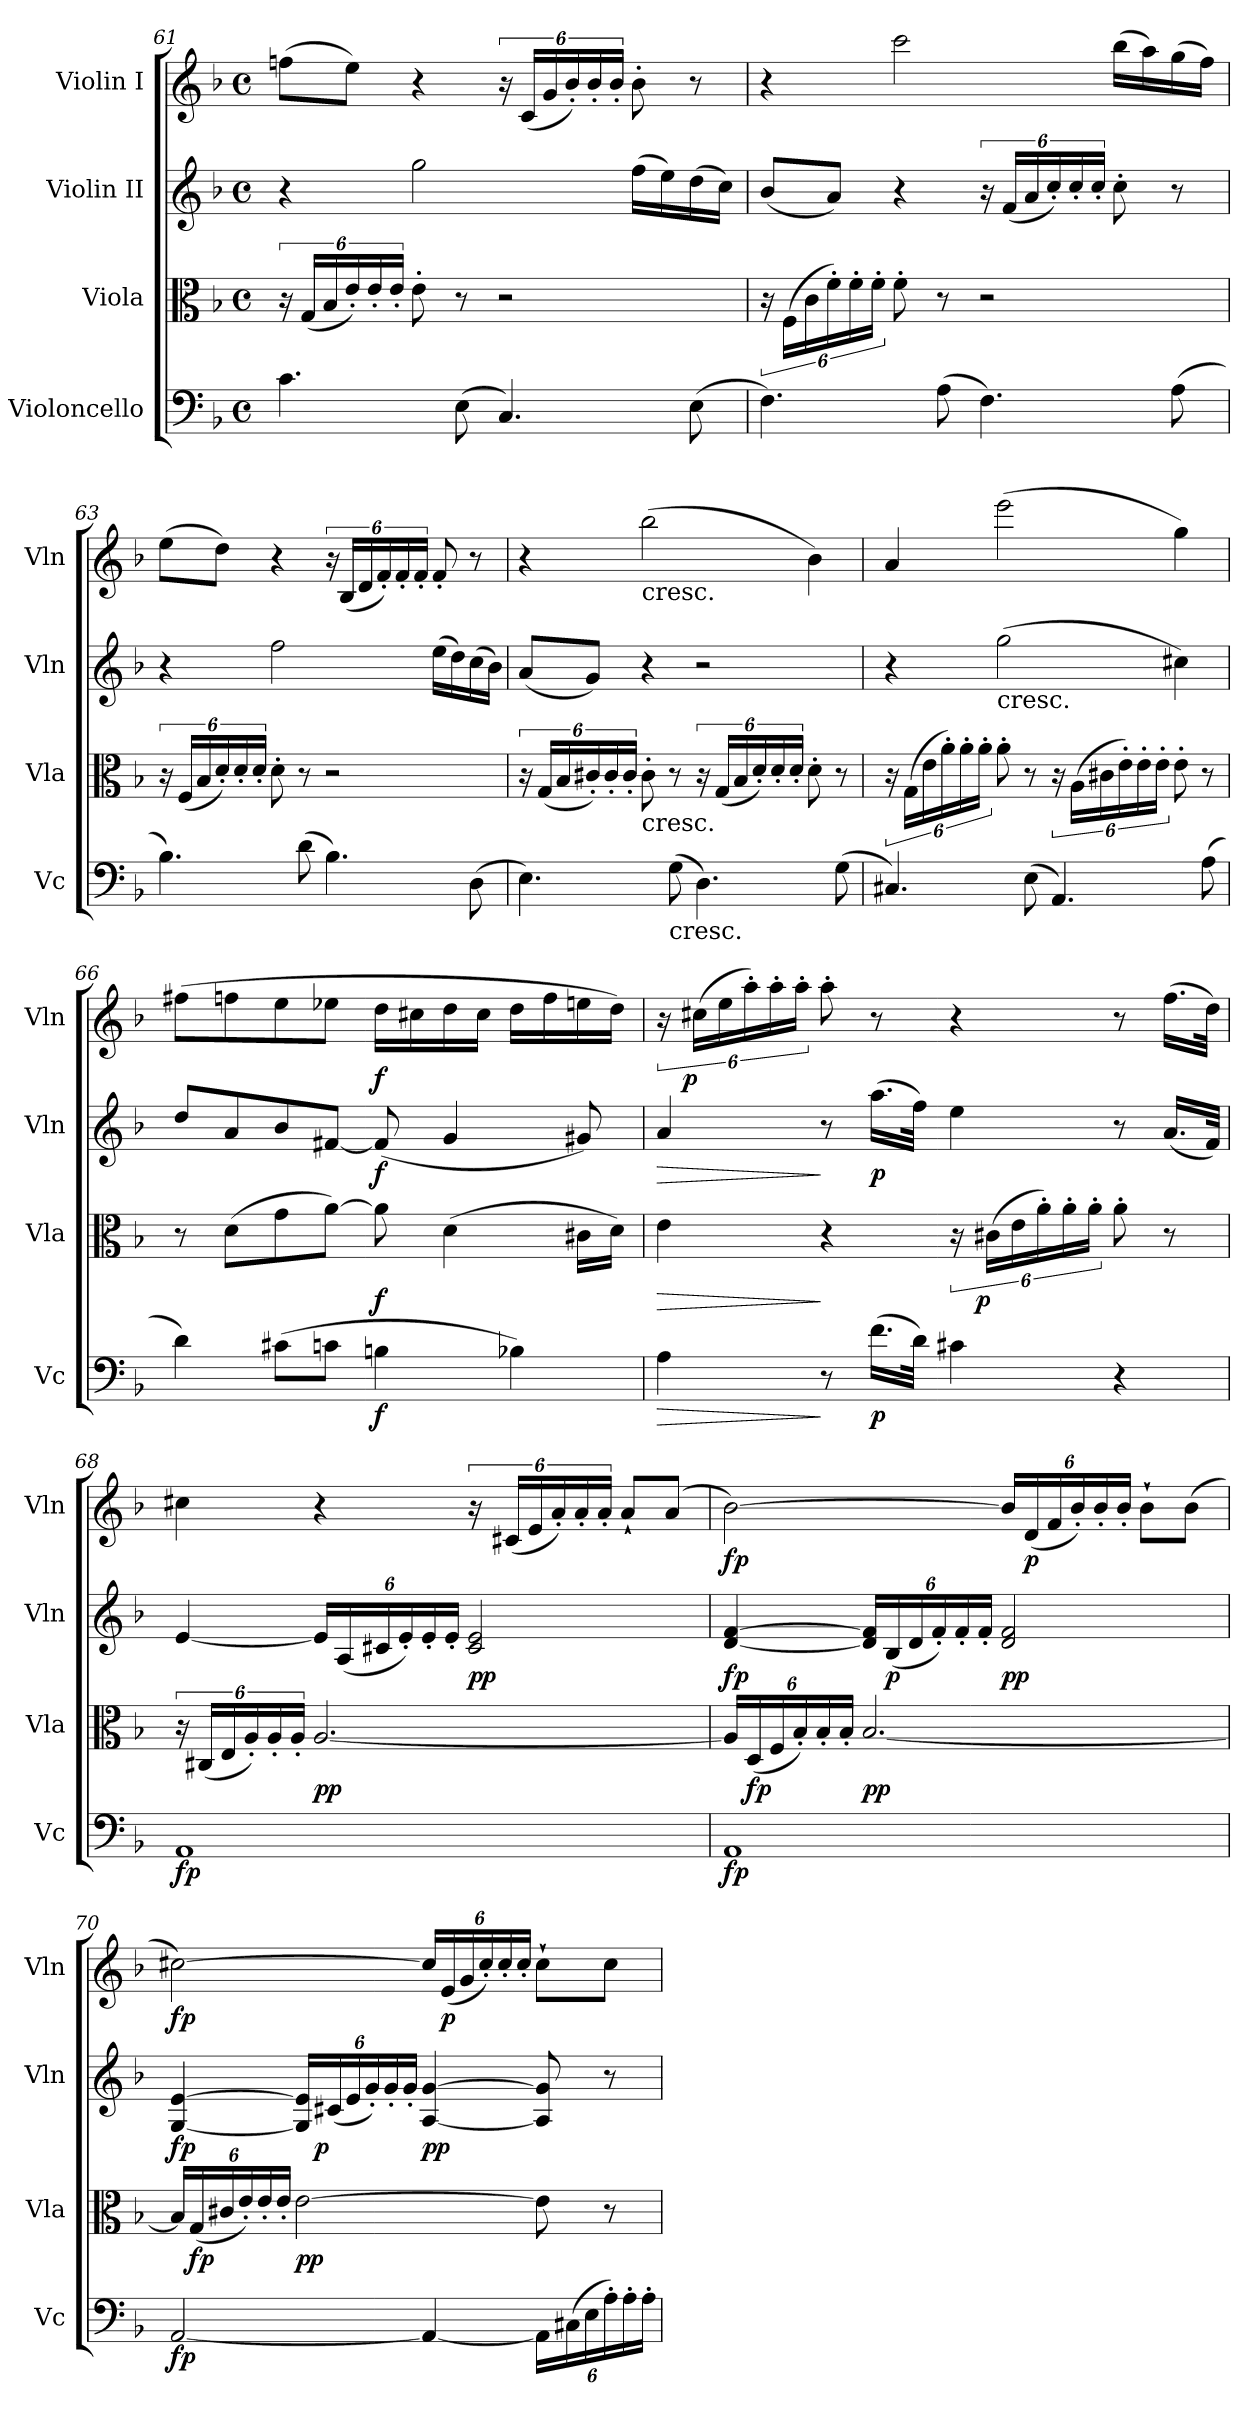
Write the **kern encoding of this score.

**kern	**dynam	**kern	**dynam	**kern	**dynam	**kern	**dynam
*part4	*part4	*part3	*part3	*part2	*part2	*part1	*part1
*staff4	*staff4	*staff3	*staff3	*staff2	*staff2	*staff1	*staff1
*I"Violoncello	*	*I"Viola	*	*I"Violin II	*	*I"Violin I	*
*I'Vc	*	*I'Vla	*	*I'Vln	*	*I'Vln	*
*clefF4	*	*clefC3	*	*clefG2	*	*clefG2	*
*k[b-]	*	*k[b-]	*	*k[b-]	*	*k[b-]	*
*M4/4	*	*M4/4	*	*M4/4	*	*M4/4	*
*met(c)	*	*met(c)	*	*met(c)	*	*met(c)	*
=61	=61	=61	=61	=61	=61	=61	=61
4.c\	.	24r	.	4r	.	(>8ffn\L	.
.	.	(<24G/LL	.	.	.	.	.
.	.	24B-/	.	.	.	.	.
.	.	24e'/)	.	.	.	8ee\J)	.
.	.	24e'/	.	.	.	.	.
.	.	24e'/JJ	.	.	.	.	.
.	.	8e'\	.	2gg\	.	4r	.
(>8E\	.	8r	.	.	.	.	.
4.C/)	.	2r	.	.	.	24r	.
.	.	.	.	.	.	(<24c/LL	.
.	.	.	.	.	.	24g/	.
.	.	.	.	.	.	24b-'/)	.
.	.	.	.	.	.	24b-'/	.
.	.	.	.	.	.	24b-'/JJ	.
.	.	.	.	(>16ff\LL	.	8b-'\	.
.	.	.	.	16ee\)	.	.	.
(>8E\	.	.	.	(>16dd\	.	8r	.
.	.	.	.	16cc\JJ)	.	.	.
!!LO:PB:g=z
=62	=62	=62	=62	=62	=62	=62	=62
4.F\)	.	24r	.	(<8b-/L	.	4r	.
.	.	(>24F\LL	.	.	.	.	.
.	.	24c\	.	.	.	.	.
.	.	24f'\)	.	8a/J)	.	.	.
.	.	24f'\	.	.	.	.	.
.	.	24f'\JJ	.	.	.	.	.
.	.	8f'\	.	4r	.	2ccc\	.
(>8A\	.	8r	.	.	.	.	.
4.F\)	.	2r	.	24r	.	.	.
.	.	.	.	(<24f/LL	.	.	.
.	.	.	.	24a/	.	.	.
.	.	.	.	24cc'/)	.	.	.
.	.	.	.	24cc'/	.	.	.
.	.	.	.	24cc'/JJ	.	.	.
.	.	.	.	8cc'\	.	(>16bb-\LL	.
.	.	.	.	.	.	16aa\)	.
(>8A\	.	.	.	8r	.	(>16gg\	.
.	.	.	.	.	.	16ff\JJ)	.
=63	=63	=63	=63	=63	=63	=63	=63
4.B-\)	.	24r	.	4r	.	(>8ee\L	.
.	.	(<24F/LL	.	.	.	.	.
.	.	24B-/	.	.	.	.	.
.	.	24d'/)	.	.	.	8dd\J)	.
.	.	24d'/	.	.	.	.	.
.	.	24d'/JJ	.	.	.	.	.
.	.	8d'\	.	2ff\	.	4r	.
(>8d\	.	8r	.	.	.	.	.
4.B-\)	.	2r	.	.	.	24r	.
.	.	.	.	.	.	(<24B-/LL	.
.	.	.	.	.	.	24d/	.
.	.	.	.	.	.	24f'/)	.
.	.	.	.	.	.	24f'/	.
.	.	.	.	.	.	24f'/JJ	.
.	.	.	.	(>16ee\LL	.	8f'/	.
.	.	.	.	16dd\)	.	.	.
(>8D\	.	.	.	(>16cc\	.	8r	.
.	.	.	.	16b-\JJ)	.	.	.
!!LO:LB:g=z
=64	=64	=64	=64	=64	=64	=64	=64
4.E\)	.	24r	.	(<8a/L	.	4r	.
.	.	(<24G/LL	.	.	.	.	.
.	.	24B-/	.	.	.	.	.
.	.	24c#X'/)	.	8g/J)	.	.	.
.	.	24c#'/	.	.	.	.	.
.	.	24c#'/JJ	.	.	.	.	.
!	!	!	!	!	!	!LO:TX:b:t=cresc.	!
!	!	!LO:TX:b:t=cresc.	!	!	!	!	!
.	.	8c#'\	.	4r	.	(>2bb-\	.
!LO:TX:b:t=cresc.	!	!	!	!	!	!	!
(>8G\	.	8r	.	.	.	.	.
4.D\)	.	24r	.	2r	.	.	.
.	.	(<24G/LL	.	.	.	.	.
.	.	24B-/	.	.	.	.	.
.	.	24d'/)	.	.	.	.	.
.	.	24d'/	.	.	.	.	.
.	.	24d'/JJ	.	.	.	.	.
.	.	8d'\	.	.	.	4b-\)	.
(>8G\	.	8r	.	.	.	.	.
=65	=65	=65	=65	=65	=65	=65	=65
4.C#X/)	.	24r	.	4r	.	4a/	.
.	.	(>24G\LL	.	.	.	.	.
.	.	24e\	.	.	.	.	.
.	.	24a'\)	.	.	.	.	.
.	.	24a'\	.	.	.	.	.
.	.	24a'\JJ	.	.	.	.	.
!	!	!	!	!LO:TX:b:t=cresc.	!	!	!
.	.	8a'\	.	(>2gg\	.	(>2eee\	.
(>8E\	.	8r	.	.	.	.	.
4.AA/)	.	24r	.	.	.	.	.
.	.	(>24A\LL	.	.	.	.	.
.	.	24c#X\	.	.	.	.	.
.	.	24e'\)	.	.	.	.	.
.	.	24e'\	.	.	.	.	.
.	.	24e'\JJ	.	.	.	.	.
.	.	8e'\	.	4cc#X\)	.	4gg\)	.
(>8A\	.	8r	.	.	.	.	.
!!LO:LB:g=z
=66	=66	=66	=66	=66	=66	=66	=66
4d\)	.	8r	.	8dd/L	.	(>8ff#X\L	.
.	.	(>8d\L	.	8a/	.	8ffn\	.
(>8c#X\L	.	8g\	.	8b-/	.	8ee\	.
8cn\J	.	[8a\J)	.	[8f#X/J	.	8ee-X\J	.
!	!LO:DY:b	!	!LO:DY:b	!	!LO:DY:b	!	!LO:DY:b
4Bn\	f	8a\]	f	(<8f#/]	f	16dd\LL	f
.	.	.	.	.	.	16cc#X\	.
.	.	(>4d\	.	4g/	.	16dd\	.
.	.	.	.	.	.	16cc#\JJ	.
4B-X\)	.	.	.	.	.	16dd\LL	.
.	.	.	.	.	.	16ff\	.
.	.	16c#X\LL	.	8g#X/)	.	16een\	.
.	.	16d\JJ)	.	.	.	16dd\JJ)	.
=67	=67	=67	=67	=67	=67	=67	=67
!	!LO:HP:b	!	!LO:HP:b	!	!LO:HP:b	!	!
4A\	>	4e\	>	4a/	>	24r	.
!	!	!	!	!	!	!	!LO:DY:b
.	.	.	.	.	.	(>24cc#X\LL	p
.	.	.	.	.	.	24ee\	.
.	.	.	.	.	.	24aa'\)	.
.	.	.	.	.	.	24aa'\	.
.	.	.	.	.	.	24aa'\JJ	.
8r	]	4r	]	8r	]	8aa'\	.
!	!LO:DY:b	!	!	!	!LO:DY:b	!	!
(>16.f\LL	p	.	.	(>16.aa\LL	p	8r	.
32d\JJk)	.	.	.	32ff\JJk)	.	.	.
4c#X\	.	24r	.	4ee\	.	4r	.
!	!	!	!LO:DY:b	!	!	!	!
.	.	(>24c#X\LL	p	.	.	.	.
.	.	24e\	.	.	.	.	.
.	.	24a'\)	.	.	.	.	.
.	.	24a'\	.	.	.	.	.
.	.	24a'\JJ	.	.	.	.	.
4r	.	8a'\	.	8r	.	8r	.
.	.	8r	.	(<16.a/LL	.	(>16.ff\LL	.
.	.	.	.	32f/JJk)	.	32dd\JJk)	.
!!LO:PB:g=z
=68	=68	=68	=68	=68	=68	=68	=68
!	!LO:DY:b	!	!	!	!	!	!
1AA	fp	24r	.	[4e/	.	4cc#X\	.
.	.	(<24C#X/LL	.	.	.	.	.
.	.	24E/	.	.	.	.	.
.	.	24A'/)	.	.	.	.	.
.	.	24A'/	.	.	.	.	.
.	.	24A'/JJ	.	.	.	.	.
*	*	*	*	*Xbrackettup	*	*	*
!	!	!	!LO:DY:b	!	!	!	!
.	.	[2.A/	pp	24e/LL]	.	4r	.
.	.	.	.	(<24A/	.	.	.
.	.	.	.	24c#X/	.	.	.
.	.	.	.	24e'/)	.	.	.
.	.	.	.	24e'/	.	.	.
.	.	.	.	24e'/JJ	.	.	.
!	!	!	!	!	!LO:DY:b	!	!
.	.	.	.	2c#/ 2e/	pp	24r	.
.	.	.	.	.	.	(<24c#X/LL	.
.	.	.	.	.	.	24e/	.
.	.	.	.	.	.	24a'/)	.
.	.	.	.	.	.	24a'/	.
.	.	.	.	.	.	24a'/JJ	.
.	.	.	.	.	.	8a`/L	.
.	.	.	.	.	.	(>8a/J	.
=69	=69	=69	=69	=69	=69	=69	=69
*	*	*Xbrackettup	*	*	*	*	*
!	!LO:DY:b	!	!	!	!LO:DY:b	!	!LO:DY:b
1AA	fp	24A/LL]	.	[4d/ [4f/	fp	[2b-\)	fp
!	!	!	!LO:DY:b	!	!	!	!
.	.	(<24D/	fp	.	.	.	.
.	.	24F/	.	.	.	.	.
.	.	24B-'/)	.	.	.	.	.
.	.	24B-'/	.	.	.	.	.
.	.	24B-'/JJ	.	.	.	.	.
!	!	!	!LO:DY:b	!	!	!	!
.	.	[2.B-/	pp	24d/] 24f/]LL	.	.	.
!	!	!	!	!	!LO:DY:b	!	!
.	.	.	.	(<24B-/	p	.	.
.	.	.	.	24d/	.	.	.
.	.	.	.	24f'/)	.	.	.
.	.	.	.	24f'/	.	.	.
.	.	.	.	24f'/JJ	.	.	.
*	*	*	*	*	*	*Xbrackettup	*
!	!	!	!	!	!LO:DY:b	!	!
.	.	.	.	2d/ 2f/	pp	24b-/LL]	.
!	!	!	!	!	!	!	!LO:DY:b
.	.	.	.	.	.	(<24d/	p
.	.	.	.	.	.	24f/	.
.	.	.	.	.	.	24b-'/)	.
.	.	.	.	.	.	24b-'/	.
.	.	.	.	.	.	24b-'/JJ	.
.	.	.	.	.	.	8b-`\L	.
.	.	.	.	.	.	(>8b-\J	.
!!LO:LB:g=z
=70	=70	=70	=70	=70	=70	=70	=70
!	!LO:DY:b	!	!	!	!LO:DY:b	!	!LO:DY:b
[2AA/	fp	24B-/LL]	.	[4G/ [4e/	fp	[2cc#X\)	fp
!	!	!	!LO:DY:b	!	!	!	!
.	.	(<24G/	fp	.	.	.	.
.	.	24c#X/	.	.	.	.	.
.	.	24e'/)	.	.	.	.	.
.	.	24e'/	.	.	.	.	.
.	.	24e'/JJ	.	.	.	.	.
!	!	!	!LO:DY:b	!	!	!	!
.	.	[2e\	pp	24G/] 24e/]LL	.	.	.
!	!	!	!	!	!LO:DY:b	!	!
.	.	.	.	(<24c#X/	p	.	.
.	.	.	.	24e/	.	.	.
.	.	.	.	24g'/)	.	.	.
.	.	.	.	24g'/	.	.	.
.	.	.	.	24g'/JJ	.	.	.
!	!	!	!	!	!LO:DY:b	!	!
4AA/_	.	.	.	[4A/ [4g/	pp	24cc#/LL]	.
!	!	!	!	!	!	!	!LO:DY:b
.	.	.	.	.	.	(<24e/	p
.	.	.	.	.	.	24g/	.
.	.	.	.	.	.	24cc#'/)	.
.	.	.	.	.	.	24cc#'/	.
.	.	.	.	.	.	24cc#'/JJ	.
*Xbrackettup	*	*	*	*	*	*	*
24AA\LL]	.	8e\]	.	8A/] 8g/]	.	8cc#`\L	.
(>24C#X\	.	.	.	.	.	.	.
24E\	.	.	.	.	.	.	.
24A'\)	.	8r	.	8r	.	8cc#\J	.
24A'\	.	.	.	.	.	.	.
24A'\JJ	.	.	.	.	.	.	.
=	=	=	=	=	=	=	=
*-	*-	*-	*-	*-	*-	*-	*-
